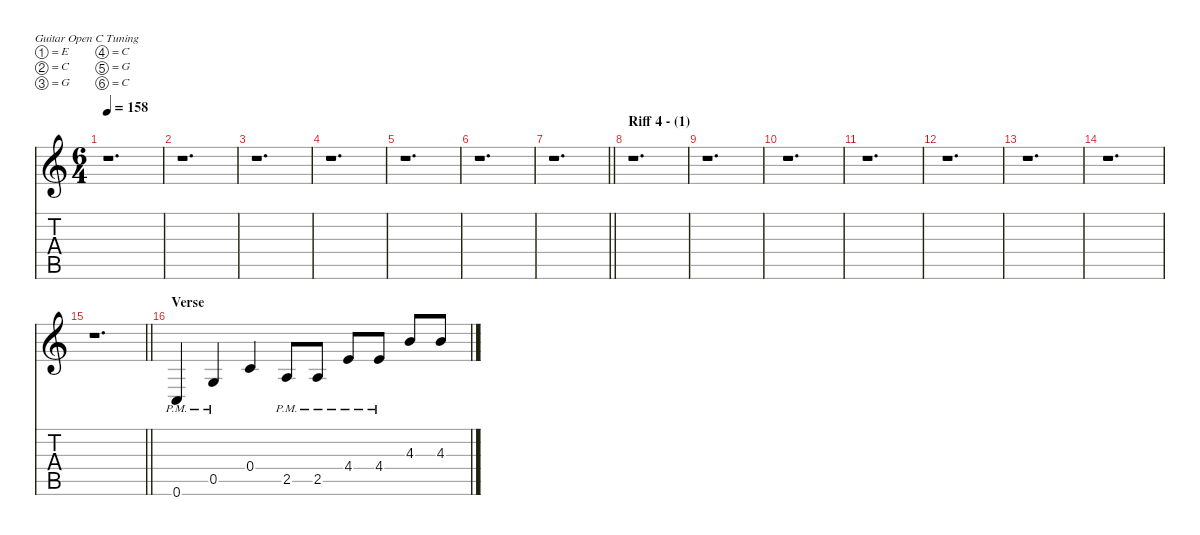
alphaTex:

\defaultSystemsLayout 4
\hideDynamics
\bracketExtendMode nobrackets
\singleTrackTrackNamePolicy hidden
\multiTrackTrackNamePolicy hidden
\firstSystemTrackNameMode fullname
\firstSystemTrackNameOrientation horizontal
\otherSystemsTrackNameOrientation horizontal
\track ("Leads" "dist.guit.") {instrument distortionguitar}
\staff {score tabs}
\tuning (E4 C4 G3 C3 G2 C2)
\ts (6 4)
\tempo 158
\clef g2
\ks c
r.1{d dy f beam Down} |
r.1{d beam Down} |
r.1{d beam Down} |
r.1{d beam Down} |
r.1{d beam Down} |
r.1{d beam Down} |
\barLineRight lightlight
r.1{d beam Down} |
\section ("" "Riff 4 - (1)")
r.1{d beam Down} |
r.1{d beam Down} |
r.1{d beam Down} |
r.1{d beam Down} |
r.1{d beam Down} |
r.1{d beam Down} |
r.1{d beam Down} |
\barLineRight lightlight
r.1{d beam Down} |
\section ("" "Verse")
0.6{pm}.4{beam Up} 0.5{pm}.4{beam Up} 0.4.4{beam Up} 2.5{pm}.8{beam Up} 2.5{pm}.8{beam Up} 4.4{pm}.8{beam Up} 4.4{pm}.8{beam Up} 4.3.8{beam Up} 4.3.8{beam Up}
